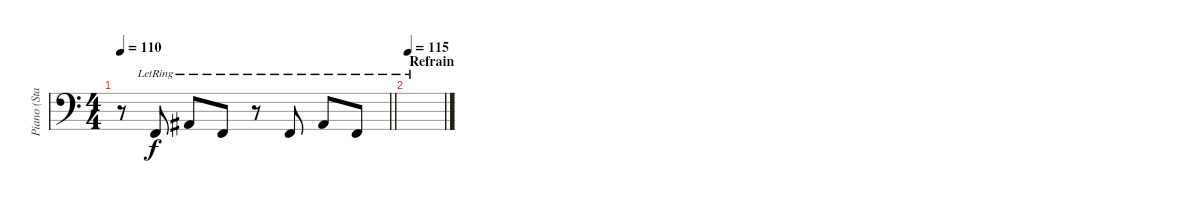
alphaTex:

\track ("Piano (Staff 2)" "Piano (Sta") {instrument electricgrandpiano}
\staff {score}
\tuning (E4 B3 G3 D3 A2 E2 B1) {hide}
\ts (4 4)
\tempo 110
\clef f4
\barLineRight lightlight
\ks c
r.8{dy f} 1.6{lr}.8 1.5{lr}.8 1.6{lr}.8 r.8 1.6{lr}.8 1.5{lr}.8 1.6{lr}.8 |
\section ("" "Refrain")
\tempo 115
